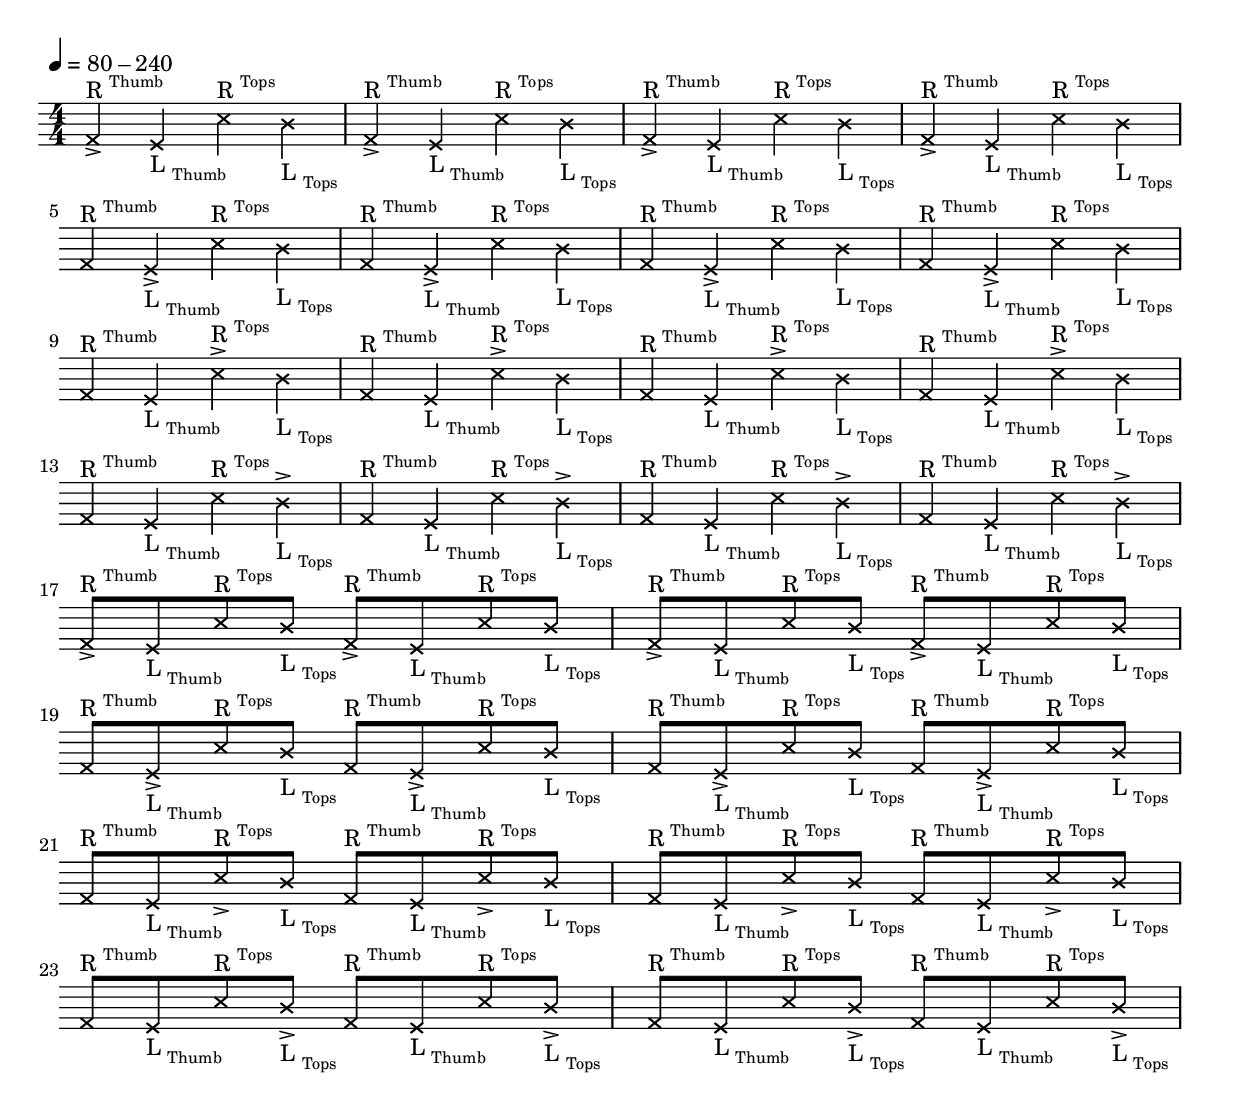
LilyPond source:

\version "2.24.1"
\include "../../global.ly"

\layout {
  indent = -3.5
}

\relative {
  \defaultScoreSettings
  \tempo 4 = 80 - 240
  \time 4/4

  \rimNote

  \repeat unfold 4 { f'4^\RThumbTop-> e_\LThumbBtm   c'^\RTopsTop   b_\LTopsBtm   } \break
  \repeat unfold 4 {  f4^\RThumbTop   e_\LThumbBtm-> c'^\RTopsTop   b_\LTopsBtm   } \break
  \repeat unfold 4 {  f4^\RThumbTop   e_\LThumbBtm   c'^\RTopsTop-> b_\LTopsBtm   } \break
  \repeat unfold 4 {  f4^\RThumbTop   e_\LThumbBtm   c'^\RTopsTop   b_\LTopsBtm-> } \break

  \repeat unfold 4 {  f8^\RThumbTop-> e_\LThumbBtm   c'^\RTopsTop   b_\LTopsBtm   } \break
  \repeat unfold 4 {  f8^\RThumbTop   e_\LThumbBtm-> c'^\RTopsTop   b_\LTopsBtm   } \break
  \repeat unfold 4 {  f8^\RThumbTop   e_\LThumbBtm   c'^\RTopsTop-> b_\LTopsBtm   } \break
  \repeat unfold 4 {  f8^\RThumbTop   e_\LThumbBtm   c'^\RTopsTop   b_\LTopsBtm-> }

  \resetNoteHead
}